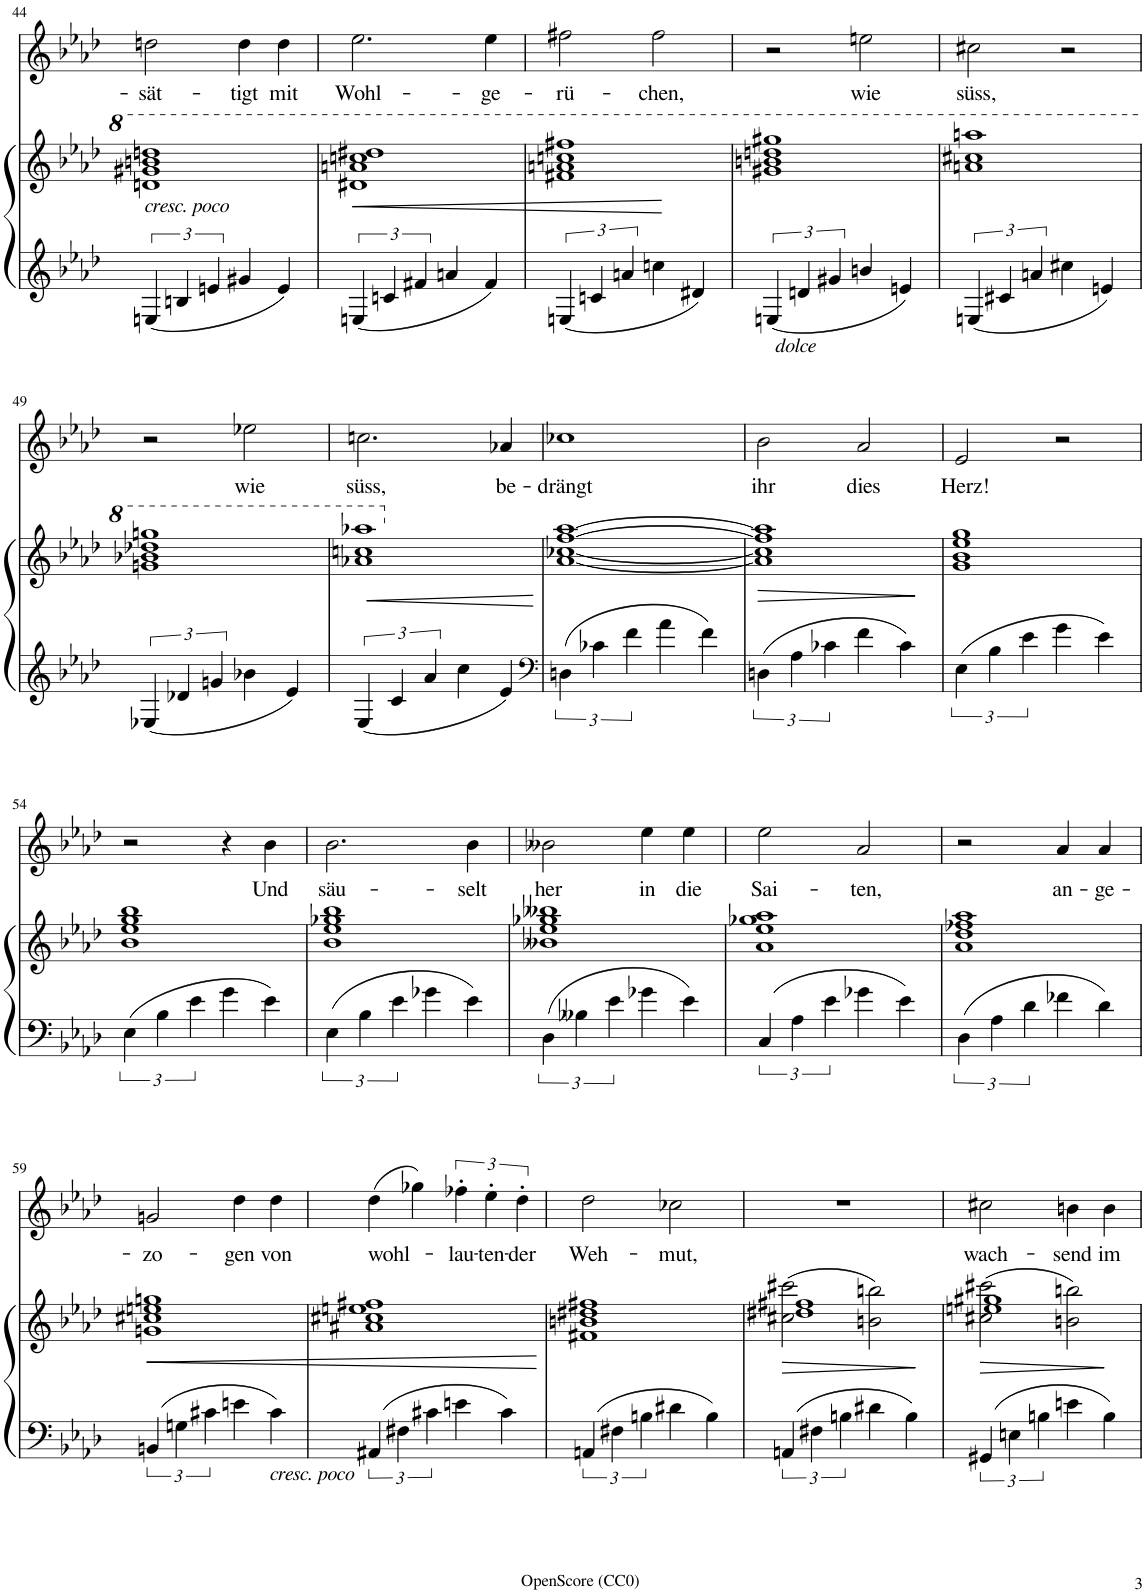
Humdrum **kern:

**kern	**kern	**dynam	**kern	**text
*part2	*part2	*part2	*part1	*part1
*staff3	*staff2	*staff2/3	*staff1	*staff1
*I"Pianoforte	*	*	*I"Singstimme Voice	*
*I'Pno	*	*	*	*
!!LO:PB:g=z
*clefG2	*clefG2	*	*clefG2	*
*k[b-e-a-d-]	*k[b-e-a-d-]	*	*k[b-e-a-d-]	*
*M2/2	*M2/2	*	*M2/2	*
*met(c|)	*met(c|)	*	*met(c|)	*
=44	=44	=44	=44	=44
!	!LO:TX:b:i:t=cresc. poco	!	!	!
!	!	!	!	!LO:LY:b
6En/	1ddn 1gg#X 1bbn 1dddn	.	2ddn\	-sät-
6Bn/	.	.	.	.
6en/	.	.	.	.
!	!	!	!	!LO:LY:b
4g#X/	.	.	4dd\	-tigt
!	!	!	!	!LO:LY:b
4e/	.	.	4dd\	mit
=45	=45	=45	=45	=45
!	!	!LO:HP:b	!	!LO:LY:b
6En/	1dd#X 1aan 1cccn 1ddd#X	<	2.ee-\	Wohl-
6cn/	.	.	.	.
6f#X/	.	.	.	.
4an/	.	.	.	.
!	!	!	!	!LO:LY:b
4f#/	.	.	4ee-\	-ge-
=46	=46	=46	=46	=46
*	*^	*	*	*
!	!	!	!	!	!LO:LY:b
6En/	1ff#X 1aan 1cccn 1fff#X	2ryy	.	2ff#X\	-rü-
6cn/	.	.	.	.	.
6an/	.	.	.	.	.
!	!	!	!	!	!LO:LY:b
4ccn\	.	2ryy	[	2ff#\	-chen,
4d#X/	.	.	.	.	.
*	*v	*v	*	*	*
=47	=47	=47	=47	=47
!LO:TX:b:i:t=dolce	!	!	!	!
6En/	1gg#X 1bbn 1dddn 1ggg#X	.	2r	.
6dn/	.	.	.	.
6g#X/	.	.	.	.
!	!	!	!	!LO:LY:b
4bn/	.	.	2een\	wie
4en/	.	.	.	.
=48	=48	=48	=48	=48
!	!	!	!	!LO:LY:b
6En/	1aan 1ccc#X 1aaan	.	2cc#X\	süss,
6c#X/	.	.	.	.
6an/	.	.	.	.
4cc#X\	.	.	2r	.
4en/	.	.	.	.
!!LO:LB:g=z
=49	=49	=49	=49	=49
6E-X/	1ggn 1bb-X 1ddd-X 1gggn	.	2r	.
6d-X/	.	.	.	.
6gn/	.	.	.	.
!	!	!	!	!LO:LY:b
4b-X\	.	.	2ee-X\	wie
4e-/	.	.	.	.
=50	=50	=50	=50	=50
!	!	!LO:HP:b	!	!LO:LY:b
6E-/	1aa-X 1cccn 1aaa-X	<	2.ccn\	süss,
6c/	.	.	.	.
6a-/	.	.	.	.
4cc\	.	.	.	.
!	!	!	!	!LO:LY:b
4e-/	.	.	4a-X/	be-
.	.	[	.	.
=51	=51	=51	=51	=51
*clefF4	*	*	*	*
!	!	!	!	!LO:LY:b
6Dn\	[1a- [<1cc-X [1ff [1aa-	.	1cc-X	-drängt
6c-X\	.	.	.	.
6f\	.	.	.	.
4a-\	.	.	.	.
4f\	.	.	.	.
=52	=52	=52	=52	=52
!	!	!LO:HP:b	!	!LO:LY:b
6Dn\	1a-] 1cc-] 1ff] 1aa-]	>	2b-\	ihr
6A-\	.	.	.	.
6c-X\	.	.	.	.
!	!	!	!	!LO:LY:b
4f\	.	.	2a-/	dies
4c-\	.	.	.	.
.	.	]	.	.
=53	=53	=53	=53	=53
!	!	!	!	!LO:LY:b
6E-\	1g 1b- 1ee- 1gg	.	2e-/	Herz!
6B-\	.	.	.	.
6e-\	.	.	.	.
4g\	.	.	2r	.
4e-\	.	.	.	.
!!LO:LB:g=z
=54	=54	=54	=54	=54
6E-\	1b- 1ee- 1gg 1bb-	.	2r	.
6B-\	.	.	.	.
6e-\	.	.	.	.
4g\	.	.	4r	.
!	!	!	!	!LO:LY:b
4e-\	.	.	4b-\	Und
=55	=55	=55	=55	=55
!	!	!	!	!LO:LY:b
6E-\	1b- 1ee- 1gg-X 1bb-	.	2.b-\	säu-
6B-\	.	.	.	.
6e-\	.	.	.	.
4g-X\	.	.	.	.
!	!	!	!	!LO:LY:b
4e-\	.	.	4b-\	-selt
=56	=56	=56	=56	=56
!	!	!	!	!LO:LY:b
6D-\	1b--X 1ee- 1gg-X 1bb--X	.	2b--X\	her
6B--X\	.	.	.	.
6e-\	.	.	.	.
!	!	!	!	!LO:LY:b
4g-X\	.	.	4ee-\	in
!	!	!	!	!LO:LY:b
4e-\	.	.	4ee-\	die
=57	=57	=57	=57	=57
!	!	!	!	!LO:LY:b
6C/	1a- 1ee- 1gg-X 1aa-	.	2ee-\	Sai-
6A-\	.	.	.	.
6e-\	.	.	.	.
!	!	!	!	!LO:LY:b
4g-X\	.	.	2a-/	-ten,
4e-\	.	.	.	.
=58	=58	=58	=58	=58
6D-\	1a- 1dd- 1ff-X 1aa-	.	2r	.
6A-\	.	.	.	.
6d-\	.	.	.	.
!	!	!	!	!LO:LY:b
4f-X\	.	.	4a-/	an-
!	!	!	!	!LO:LY:b
4d-\	.	.	4a-/	-ge-
!!LO:LB:g=z
=59	=59	=59	=59	=59
!	!	!LO:HP:b	!	!LO:LY:b
6BBn/	1gn 1cc#X 1een 1ggn	<	2gn/	-zo-
6Gn\	.	.	.	.
6c#X\	.	.	.	.
!	!	!	!	!LO:LY:b
4en\	.	.	4dd-\	-gen
!LO:TX:b:i:t=cresc. poco	!	!	!	!
!	!	!	!	!LO:LY:b
4c#\	.	.	4dd-\	von
=60	=60	=60	=60	=60
!	!	!	!	!LO:LY:b
6AA#X/	1a#X 1cc#X 1een 1ff#X	.	(4dd-\	wohl-
6F#X\	.	.	.	.
.	.	.	4gg-X\)	.
6c#X\	.	.	.	.
!	!	!	!	!LO:LY:b
4en\	.	.	6ff-X'\	-lau-
!	!	!	!	!LO:LY:b
.	.	.	6ee-'\	-ten-
4c#\	.	.	.	.
!	!	!	!	!LO:LY:b
.	.	.	6dd-'\	-der
.	.	[	.	.
=61	=61	=61	=61	=61
!	!	!	!	!LO:LY:b
6AAn/	1f#X 1bn 1dd#X 1ff#X	.	2dd-\	Weh-
6F#X\	.	.	.	.
6Bn\	.	.	.	.
!	!	!	!	!LO:LY:b
4d#X\	.	.	2cc-X\	-mut,
4B\	.	.	.	.
=62	=62	=62	=62	=62
!	!	!LO:HP:b	!	!
*	*^	*	*	*
6AAn/	1dd#X 1ff#X	(>2cc#X\ 2ccc#X\	>	1r	.
6F#X\	.	.	.	.	.
6Bn\	.	.	.	.	.
4d#X\	.	2bn\ 2bbn\)	.	.	.
4B\	.	.	.	.	.
*	*v	*v	*	*	*
.	.	]	.	.
=63	=63	=63	=63	=63
!	!	!LO:HP:b	!	!LO:LY:b
*	*^	*	*	*
6GG#X/	1een 1gg#X	(>2cc#X\ 2ccc#X\	>	2cc#X\	wach-
6En\	.	.	.	.	.
6Bn\	.	.	.	.	.
!	!	!	!	!	!LO:LY:b
4en\	.	2bn\ 2bbn\)	.	4bn\	-send
!	!	!	!	!	!LO:LY:b
4B\	.	.	.	4b\	im
*	*v	*v	*	*	*
.	.	]	.	.
=	=	=	=	=
*-	*-	*-	*-	*-
